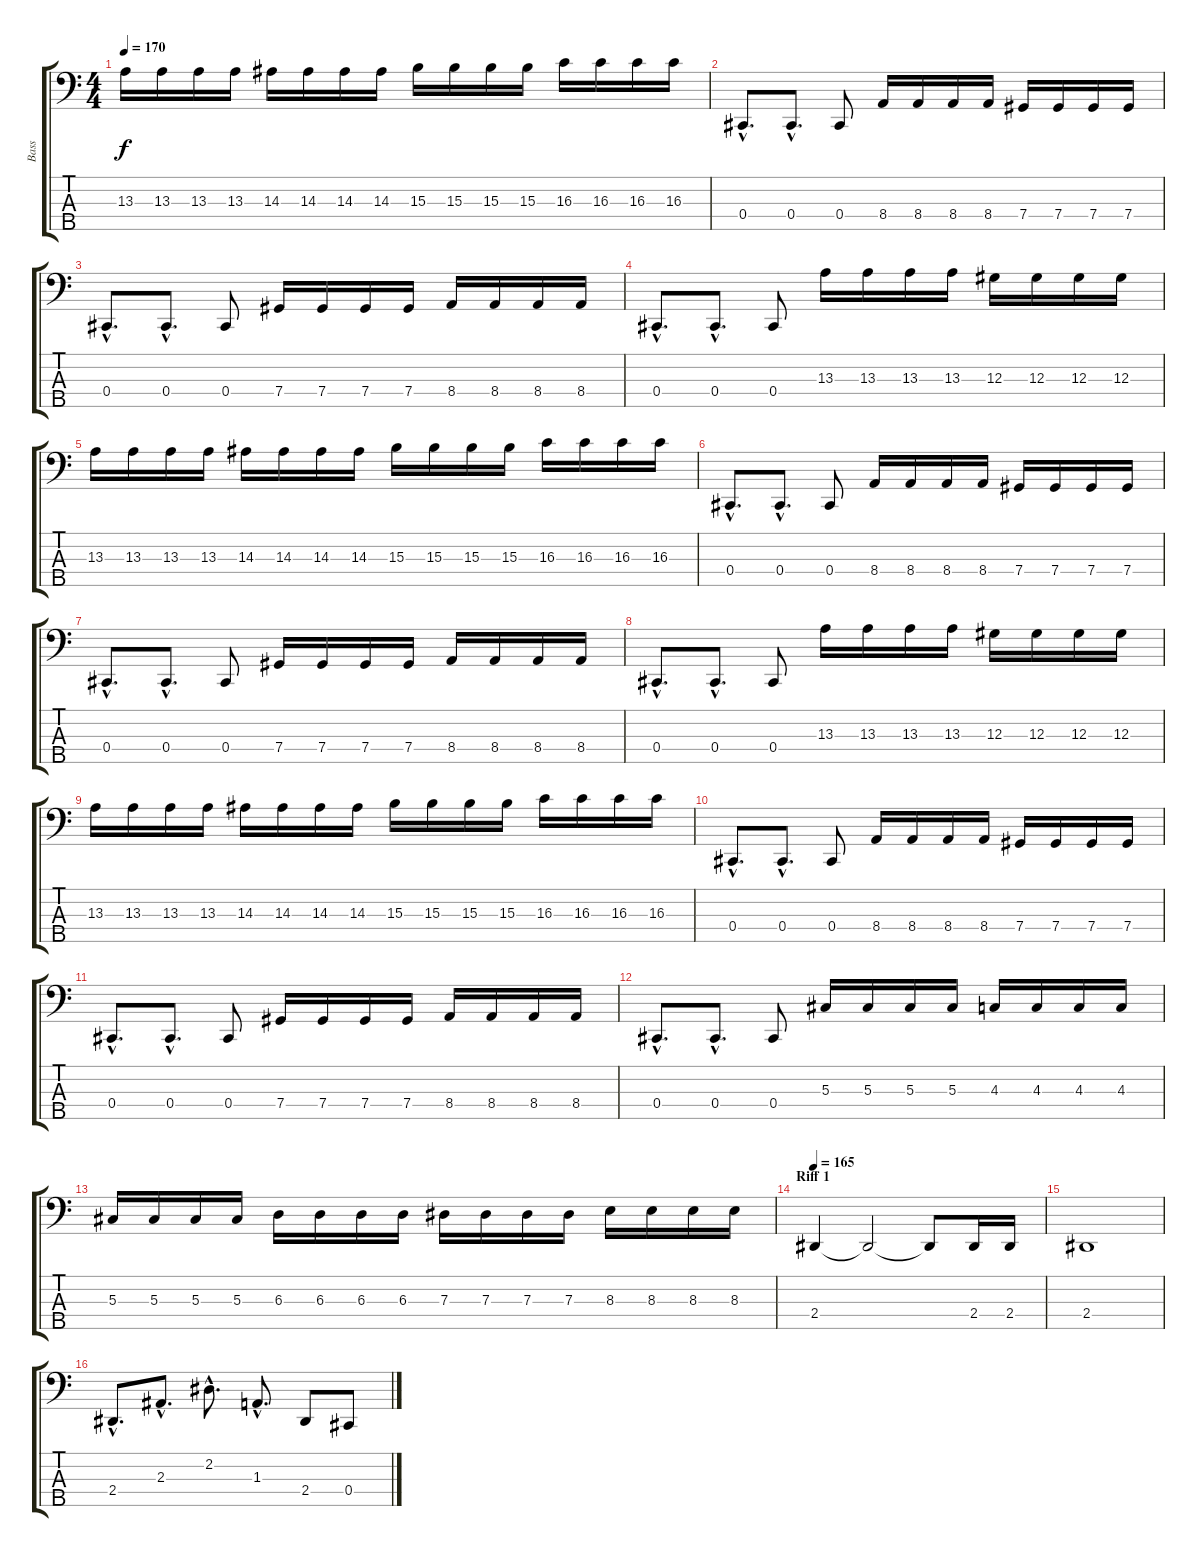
\track ("Bass" "Bass") {instrument electricbassfinger}
\staff {score tabs}
\tuning (Gb2 Db2 Ab1 Db1 Ab0) {hide}
\ts (4 4)
\tempo 170
\clef f4
\ks c
13.3.16{dy f} 13.3.16 13.3.16 13.3.16 14.3.16 14.3.16 14.3.16 14.3.16 15.3.16 15.3.16 15.3.16 15.3.16 16.3.16 16.3.16 16.3.16 16.3.16 |
0.4{hac}.8{d} 0.4{hac}.8{d} 0.4.8 8.4.16 8.4.16 8.4.16 8.4.16 7.4.16 7.4.16 7.4.16 7.4.16 |
0.4{hac}.8{d} 0.4{hac}.8{d} 0.4.8 7.4.16 7.4.16 7.4.16 7.4.16 8.4.16 8.4.16 8.4.16 8.4.16 |
0.4{hac}.8{d} 0.4{hac}.8{d} 0.4.8 13.3.16 13.3.16 13.3.16 13.3.16 12.3.16 12.3.16 12.3.16 12.3.16 |
13.3.16 13.3.16 13.3.16 13.3.16 14.3.16 14.3.16 14.3.16 14.3.16 15.3.16 15.3.16 15.3.16 15.3.16 16.3.16 16.3.16 16.3.16 16.3.16 |
0.4{hac}.8{d} 0.4{hac}.8{d} 0.4.8 8.4.16 8.4.16 8.4.16 8.4.16 7.4.16 7.4.16 7.4.16 7.4.16 |
0.4{hac}.8{d} 0.4{hac}.8{d} 0.4.8 7.4.16 7.4.16 7.4.16 7.4.16 8.4.16 8.4.16 8.4.16 8.4.16 |
0.4{hac}.8{d} 0.4{hac}.8{d} 0.4.8 13.3.16 13.3.16 13.3.16 13.3.16 12.3.16 12.3.16 12.3.16 12.3.16 |
13.3.16 13.3.16 13.3.16 13.3.16 14.3.16 14.3.16 14.3.16 14.3.16 15.3.16 15.3.16 15.3.16 15.3.16 16.3.16 16.3.16 16.3.16 16.3.16 |
0.4{hac}.8{d} 0.4{hac}.8{d} 0.4.8 8.4.16 8.4.16 8.4.16 8.4.16 7.4.16 7.4.16 7.4.16 7.4.16 |
0.4{hac}.8{d} 0.4{hac}.8{d} 0.4.8 7.4.16 7.4.16 7.4.16 7.4.16 8.4.16 8.4.16 8.4.16 8.4.16 |
0.4{hac}.8{d} 0.4{hac}.8{d} 0.4.8 5.3.16 5.3.16 5.3.16 5.3.16 4.3.16 4.3.16 4.3.16 4.3.16 |
5.3.16 5.3.16 5.3.16 5.3.16 6.3.16 6.3.16 6.3.16 6.3.16 7.3.16 7.3.16 7.3.16 7.3.16 8.3.16 8.3.16 8.3.16 8.3.16 |
\section ("" "Riff 1")
\tempo 165
2.4.4 2.4{t}.2 2.4{t}.8 2.4.16 2.4.16 |
2.4.1 |
2.4{hac}.8{d} 2.3{hac}.8{d} 2.2{hac}.8{d} 1.3{hac}.8{d} 2.4.8 0.4.8
